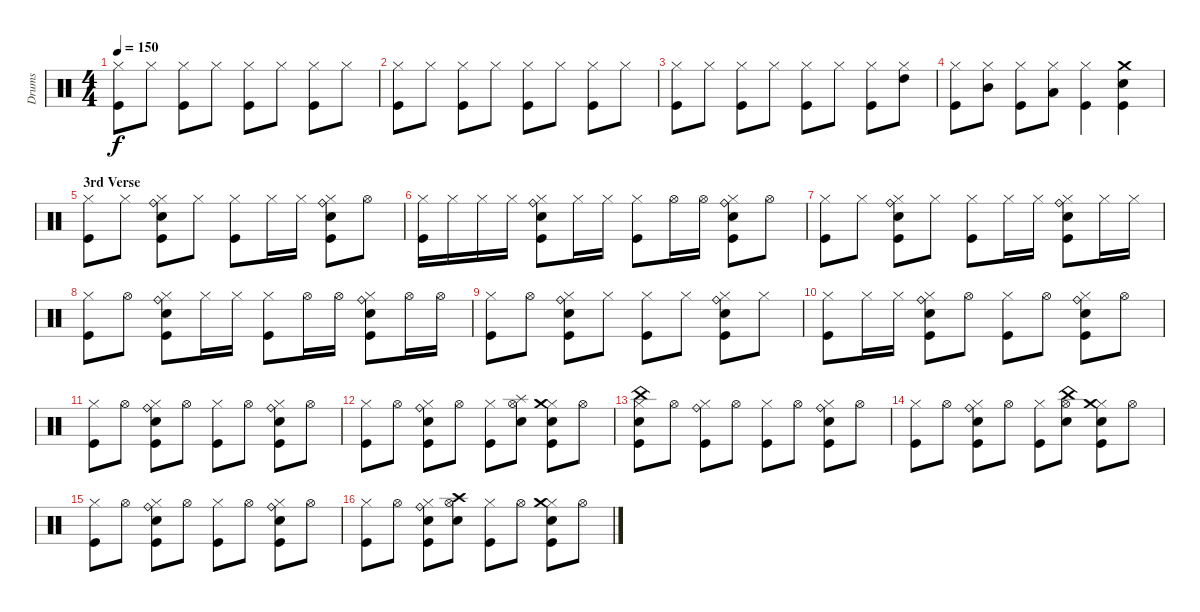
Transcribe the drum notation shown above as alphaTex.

\track ("Drums" "Drums") {instrument percussion}
\staff {score}
\articulation defaults
\ts (4 4)
\tempo 150
\clef neutral
\ks c
("Kick (hit)" "Hi-Hat (closed)").8{dy f} "Hi-Hat (closed)".8 ("Kick (hit)" "Hi-Hat (closed)").8 "Hi-Hat (closed)".8 ("Kick (hit)" "Hi-Hat (closed)").8 "Hi-Hat (closed)".8 ("Kick (hit)" "Hi-Hat (closed)").8 "Hi-Hat (closed)".8 |
("Kick (hit)" "Hi-Hat (closed)").8 "Hi-Hat (closed)".8 ("Kick (hit)" "Hi-Hat (closed)").8 "Hi-Hat (closed)".8 ("Kick (hit)" "Hi-Hat (closed)").8 "Hi-Hat (closed)".8 ("Kick (hit)" "Hi-Hat (closed)").8 "Hi-Hat (closed)".8 |
("Kick (hit)" "Hi-Hat (closed)").8 "Hi-Hat (closed)".8 ("Kick (hit)" "Hi-Hat (closed)").8 "Hi-Hat (closed)".8 ("Kick (hit)" "Hi-Hat (closed)").8 "Hi-Hat (closed)".8 ("Kick (hit)" "Hi-Hat (closed)").8 ("Hi-Hat (closed)" "High Tom (hit)").8 |
("Kick (hit)" "Hi-Hat (closed)").8 ("Hi-Hat (closed)" "Mid Tom (hit)").8 ("Kick (hit)" "Hi-Hat (closed)").8 ("Hi-Hat (closed)" "Low Tom (hit)").8 ("Kick (hit)" "Hi-Hat (closed)").4 ("Kick (hit)" "Electric Snare (hit)" "Crash medium (hit)").4 |
\section ("" "3rd Verse")
("Kick (hit)" "Hi-Hat (closed)").8 "Hi-Hat (closed)".8 ("Kick (hit)" "Electric Snare (hit)" "Hi-Hat (closed)" "Ride (bell)").8 "Hi-Hat (closed)".8 ("Kick (hit)" "Hi-Hat (closed)").8 "Hi-Hat (closed)".16 "Hi-Hat (closed)".16 ("Kick (hit)" "Electric Snare (hit)" "Hi-Hat (closed)" "Ride (bell)").8 "Hi-Hat (open)".8 |
("Kick (hit)" "Hi-Hat (closed)").16 "Hi-Hat (closed)".16 "Hi-Hat (closed)".16 "Hi-Hat (closed)".16 ("Kick (hit)" "Electric Snare (hit)" "Hi-Hat (closed)" "Ride (bell)").8 "Hi-Hat (closed)".16 "Hi-Hat (closed)".16 ("Kick (hit)" "Hi-Hat (closed)").8 "Hi-Hat (open)".16 "Hi-Hat (open)".16 ("Kick (hit)" "Electric Snare (hit)" "Hi-Hat (closed)" "Ride (bell)").8 "Hi-Hat (open)".8 |
("Kick (hit)" "Hi-Hat (closed)").8 "Hi-Hat (closed)".8 ("Kick (hit)" "Electric Snare (hit)" "Hi-Hat (closed)" "Ride (bell)").8 "Hi-Hat (closed)".8 ("Kick (hit)" "Hi-Hat (closed)").8 "Hi-Hat (closed)".16 "Hi-Hat (closed)".16 ("Kick (hit)" "Electric Snare (hit)" "Hi-Hat (closed)" "Ride (bell)").8 "Hi-Hat (closed)".16 "Hi-Hat (closed)".16 |
("Kick (hit)" "Hi-Hat (closed)").8 "Hi-Hat (open)".8 ("Kick (hit)" "Electric Snare (hit)" "Hi-Hat (closed)" "Ride (bell)").8 "Hi-Hat (closed)".16 "Hi-Hat (closed)".16 ("Kick (hit)" "Hi-Hat (closed)").8 "Hi-Hat (open)".16 "Hi-Hat (open)".16 ("Kick (hit)" "Electric Snare (hit)" "Hi-Hat (closed)" "Ride (bell)").8 "Hi-Hat (open)".16 "Hi-Hat (open)".16 |
("Kick (hit)" "Hi-Hat (closed)").8 "Hi-Hat (open)".8 ("Kick (hit)" "Electric Snare (hit)" "Hi-Hat (closed)" "Ride (bell)").8 "Hi-Hat (closed)".8 ("Kick (hit)" "Hi-Hat (closed)").8 "Hi-Hat (closed)".8 ("Kick (hit)" "Electric Snare (hit)" "Hi-Hat (closed)" "Ride (bell)").8 "Hi-Hat (closed)".8 |
("Kick (hit)" "Hi-Hat (closed)").8 "Hi-Hat (closed)".16 "Hi-Hat (closed)".16 ("Kick (hit)" "Electric Snare (hit)" "Hi-Hat (closed)" "Ride (bell)").8 "Hi-Hat (open)".8 ("Kick (hit)" "Hi-Hat (closed)").8 "Hi-Hat (open)".8 ("Kick (hit)" "Electric Snare (hit)" "Hi-Hat (closed)" "Ride (bell)").8 "Hi-Hat (open)".8 |
("Kick (hit)" "Hi-Hat (closed)").8 "Hi-Hat (open)".8 ("Kick (hit)" "Electric Snare (hit)" "Hi-Hat (closed)" "Ride (bell)").8 "Hi-Hat (open)".8 ("Kick (hit)" "Hi-Hat (closed)").8 "Hi-Hat (open)".8 ("Kick (hit)" "Electric Snare (hit)" "Hi-Hat (closed)" "Ride (bell)").8 "Hi-Hat (open)".8 |
("Kick (hit)" "Hi-Hat (closed)").8 "Hi-Hat (open)".8 ("Kick (hit)" "Electric Snare (hit)" "Hi-Hat (closed)" "Ride (bell)").8 "Hi-Hat (open)".8 ("Kick (hit)" "Hi-Hat (closed)").8 ("Electric Snare (hit)" "Hi-Hat (open)" "Splash (hit)").8 ("Kick (hit)" "Electric Snare (hit)" "Hi-Hat (closed)" "Crash medium (hit)").8 "Hi-Hat (open)".8 |
("Kick (hit)" "Electric Snare (hit)" "Hi-Hat (closed)" "China (hit)").8 "Hi-Hat (open)".8 ("Kick (hit)" "Hi-Hat (closed)" "Ride (bell)").8 "Hi-Hat (open)".8 ("Kick (hit)" "Hi-Hat (closed)").8 "Hi-Hat (open)".8 ("Kick (hit)" "Electric Snare (hit)" "Hi-Hat (closed)" "Ride (bell)").8 "Hi-Hat (open)".8 |
("Kick (hit)" "Hi-Hat (closed)").8 "Hi-Hat (open)".8 ("Kick (hit)" "Electric Snare (hit)" "Hi-Hat (closed)" "Ride (bell)").8 "Hi-Hat (open)".8 ("Kick (hit)" "Hi-Hat (closed)").8 ("Electric Snare (hit)" "Hi-Hat (open)" "China (hit)").8 ("Kick (hit)" "Electric Snare (hit)" "Hi-Hat (closed)" "Crash medium (hit)").8 "Hi-Hat (open)".8 |
("Kick (hit)" "Hi-Hat (closed)").8 "Hi-Hat (open)".8 ("Kick (hit)" "Electric Snare (hit)" "Hi-Hat (closed)" "Ride (bell)").8 "Hi-Hat (open)".8 ("Kick (hit)" "Hi-Hat (closed)").8 "Hi-Hat (open)".8 ("Kick (hit)" "Electric Snare (hit)" "Hi-Hat (closed)" "Ride (bell)").8 "Hi-Hat (open)".8 |
("Kick (hit)" "Hi-Hat (closed)").8 "Hi-Hat (open)".8 ("Kick (hit)" "Electric Snare (hit)" "Hi-Hat (closed)" "Ride (bell)").8 ("Electric Snare (hit)" "Hi-Hat (open)" "Crash high (hit)").8 ("Kick (hit)" "Hi-Hat (closed)").8 "Hi-Hat (open)".8 ("Kick (hit)" "Electric Snare (hit)" "Hi-Hat (closed)" "Crash medium (hit)").8 "Hi-Hat (open)".8
